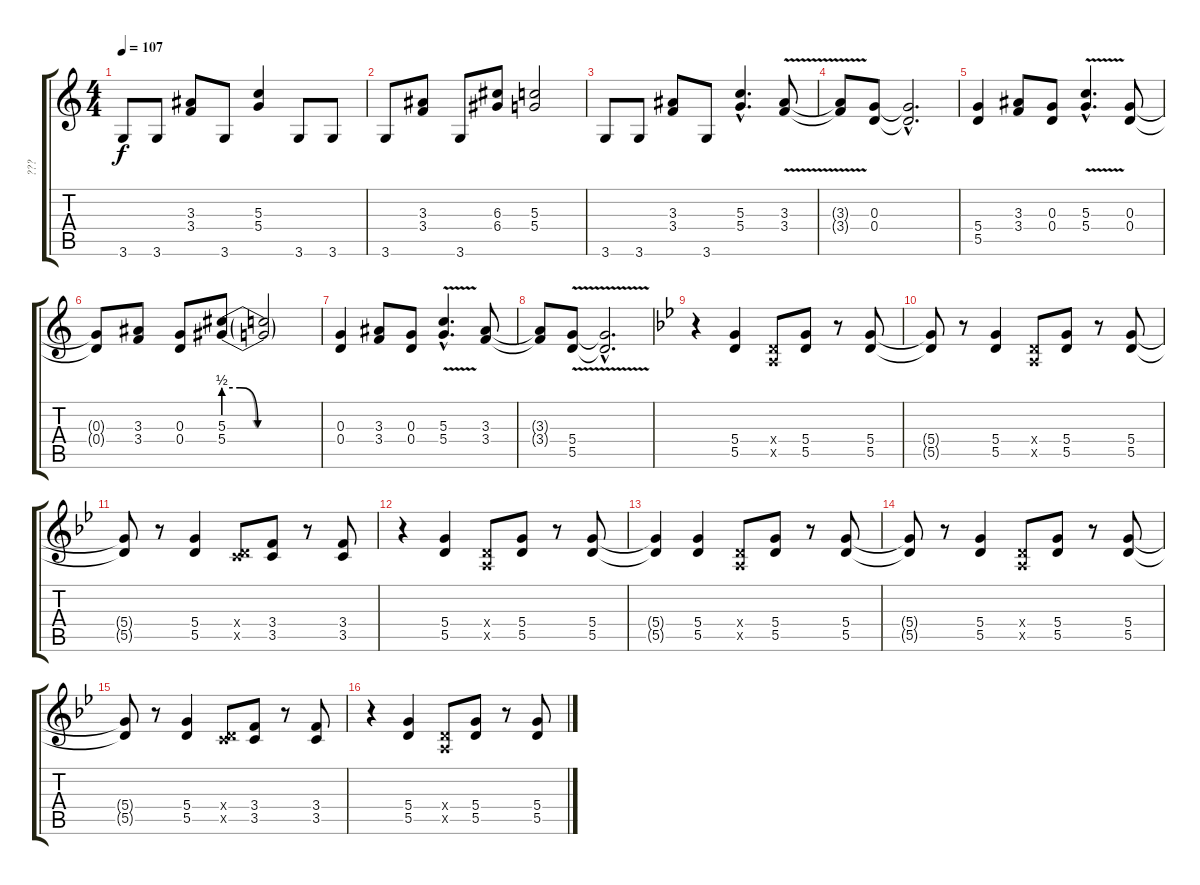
\track ("???" "???") {instrument distortionguitar}
\staff {score tabs}
\tuning (E4 B3 G3 D3 A2 E2) {hide}
\ts (4 4)
\tempo 107
\clef g2
\ks c
3.6.8{dy f} 3.6.8 (3.3 3.4).8 3.6.8 (5.3 5.4).4 3.6.8 3.6.8 |
3.6.8 (3.3 3.4).8 3.6.8 (6.3 6.4).8 (5.3 5.4).2 |
3.6.8 3.6.8 (3.3 3.4).8 3.6.8 (5.3{hac} 5.4{hac}).4{d} (3.3 3.4{v}).8 |
(3.3{t} 3.4{t}).8 (0.3 0.4).8 (0.3{hac t} 0.4{hac t}).2{d} |
(5.4 5.5).4 (3.3 3.4).8 (0.3 0.4).8 (5.3{v hac} 5.4{v hac}).4{d} (0.3 0.4).8 |
(0.3{t} 0.4{t}).8 (3.3 3.4).8 (0.3 0.4).8 (5.3{be (custom 0 2 10 2 21 0 60 0)} 5.4{be (custom 0 2 10 2 20 0 60 0)}).8 (5.3{t} 5.4{t}).2 |
(0.3 0.4).4 (3.3 3.4).8 (0.3 0.4).8 (5.3{v hac} 5.4{hac}).4{d} (3.3 3.4).8 |
(3.3{t} 3.4{t}).8 (5.4 5.5{v}).8 (5.4{hac t} 5.5{hac t}).2{d} |
\ks bb
r.4 (5.4 5.5).4 (0.4{x} 0.5{x}).8 (5.4 5.5).8 r.8 (5.4 5.5).8 |
(5.4{t} 5.5{t}).8 r.8 (5.4 5.5).4 (0.4{x} 0.5{x}).8 (5.4 5.5).8 r.8 (5.4 5.5).8 |
(5.4{t} 5.5{t}).8 r.8 (5.4 5.5).4 (0.4{x} 3.5{x}).8 (3.4 3.5).8 r.8 (3.4 3.5).8 |
r.4 (5.4 5.5).4 (0.4{x} 0.5{x}).8 (5.4 5.5).8 r.8 (5.4 5.5).8 |
(5.4{t} 5.5{t}).4 (5.4 5.5).4 (0.4{x} 0.5{x}).8 (5.4 5.5).8 r.8 (5.4 5.5).8 |
(5.4{t} 5.5{t}).8 r.8 (5.4 5.5).4 (0.4{x} 0.5{x}).8 (5.4 5.5).8 r.8 (5.4 5.5).8 |
(5.4{t} 5.5{t}).8 r.8 (5.4 5.5).4 (0.4{x} 3.5{x}).8 (3.4 3.5).8 r.8 (3.4 3.5).8 |
r.4 (5.4 5.5).4 (0.4{x} 0.5{x}).8 (5.4 5.5).8 r.8 (5.4 5.5).8
